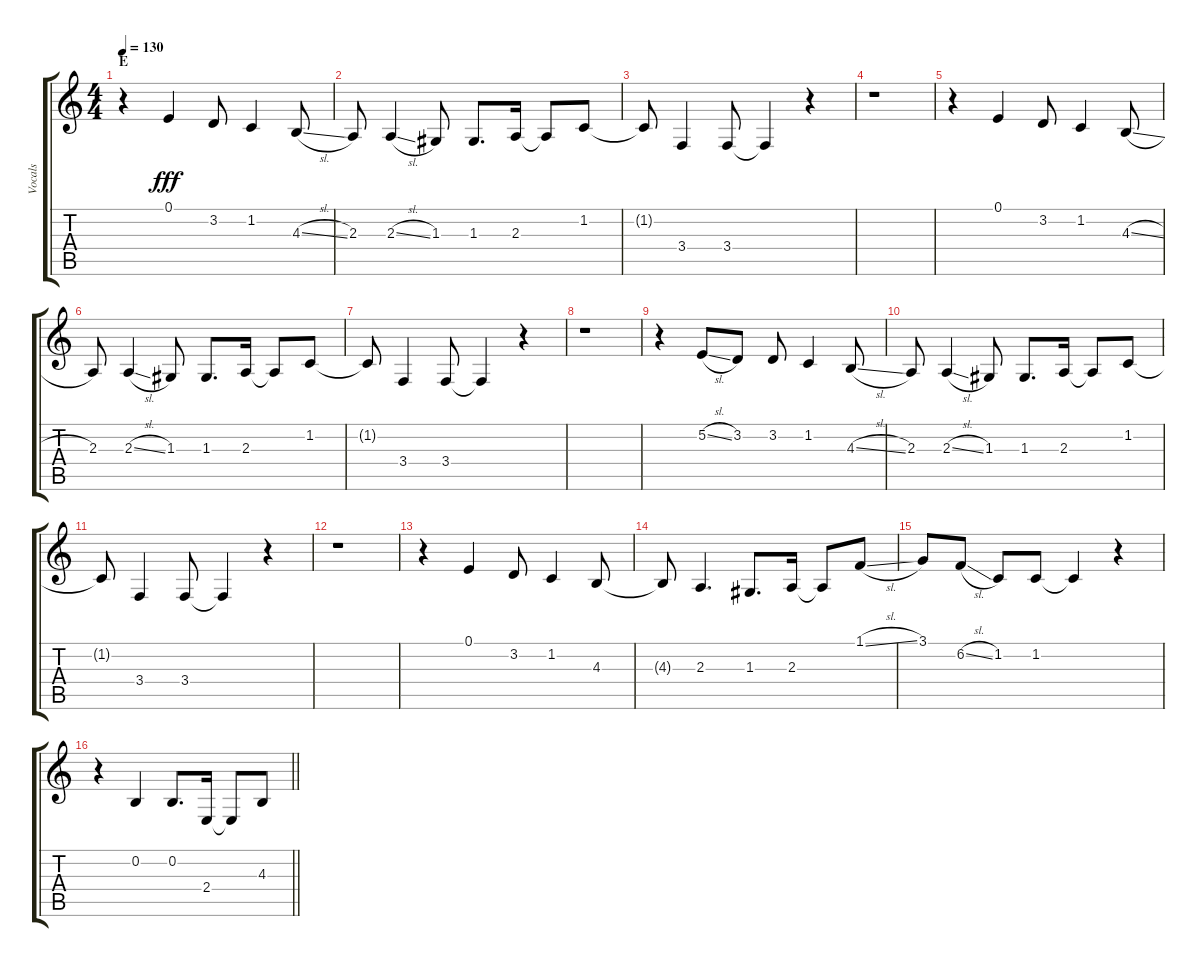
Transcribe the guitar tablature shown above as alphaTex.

\track ("Vocals" "Vocals") {instrument voiceoohs}
\staff {score tabs}
\tuning (E4 B3 G3 D3 A2 E2) {hide}
\ts (4 4)
\section ("" "E")
\tempo 130
\clef g2
\ks c
r.4{dy fff} 0.1.4 3.2.8 1.2.4 4.3{sl}.8 |
2.3.8 2.3{sl}.4 1.3.8 1.3.8{d} 2.3.16 2.3{t}.8 1.2.8 |
1.2{t}.8 3.4.4 3.4.8 3.4{t}.4 r.4 |
r.1 |
r.4 0.1.4 3.2.8 1.2.4 4.3{sl}.8 |
2.3.8 2.3{sl}.4 1.3.8 1.3.8{d} 2.3.16 2.3{t}.8 1.2.8 |
1.2{t}.8 3.4.4 3.4.8 3.4{t}.4 r.4 |
r.1 |
r.4 5.2{sl}.8 3.2.8 3.2.8 1.2.4 4.3{sl}.8 |
2.3.8 2.3{sl}.4 1.3.8 1.3.8{d} 2.3.16 2.3{t}.8 1.2.8 |
1.2{t}.8 3.4.4 3.4.8 3.4{t}.4 r.4 |
r.1 |
r.4 0.1.4 3.2.8 1.2.4 4.3.8 |
4.3{t}.8 2.3.4{d} 1.3.8{d} 2.3.16 2.3{t}.8 1.1{sl}.8 |
3.1.8 6.2{sl}.8 1.2.8 1.2.8 1.2{t}.4 r.4 |
\barLineRight lightlight
r.4 0.2.4 0.2.8{d} 2.4.16 2.4{t}.8 4.3.8
